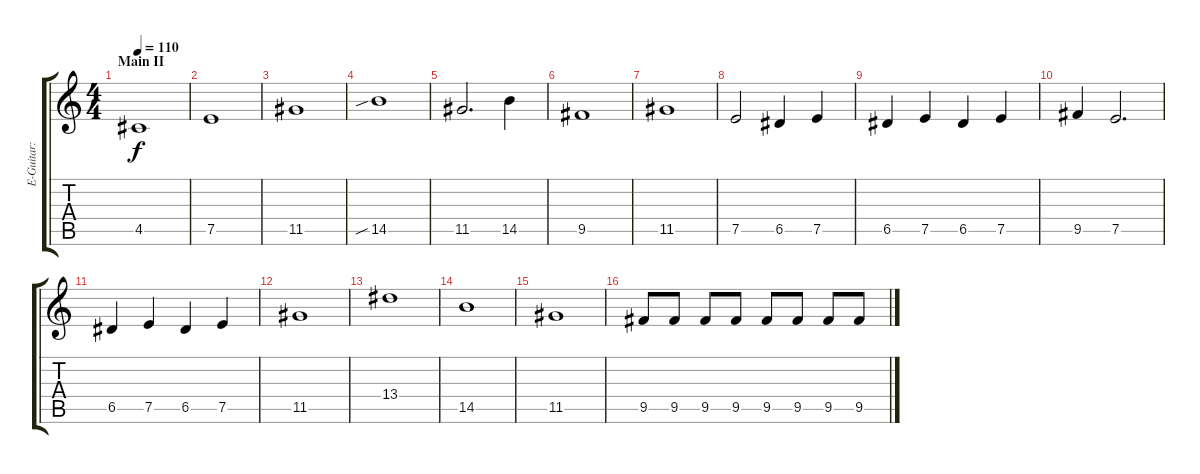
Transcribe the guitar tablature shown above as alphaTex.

\track ("E-Guitar: Fill 2" "E-Guitar: ") {instrument overdrivenguitar}
\staff {score tabs}
\tuning (E4 B3 G3 D3 A2 E2) {hide}
\ts (4 4)
\section ("" "Main II")
\tempo 110
\clef g2
\ks c
4.5.1{dy f} |
7.5.1 |
11.5.1 |
14.5{sib}.1 |
11.5.2{d} 14.5.4 |
9.5.1 |
11.5.1 |
7.5.2 6.5.4 7.5.4 |
6.5.4 7.5.4 6.5.4 7.5.4 |
9.5.4 7.5.2{d} |
6.5.4 7.5.4 6.5.4 7.5.4 |
11.5.1 |
13.4.1 |
14.5.1 |
11.5.1 |
9.5.8 9.5.8 9.5.8 9.5.8 9.5.8 9.5.8 9.5.8 9.5.8
